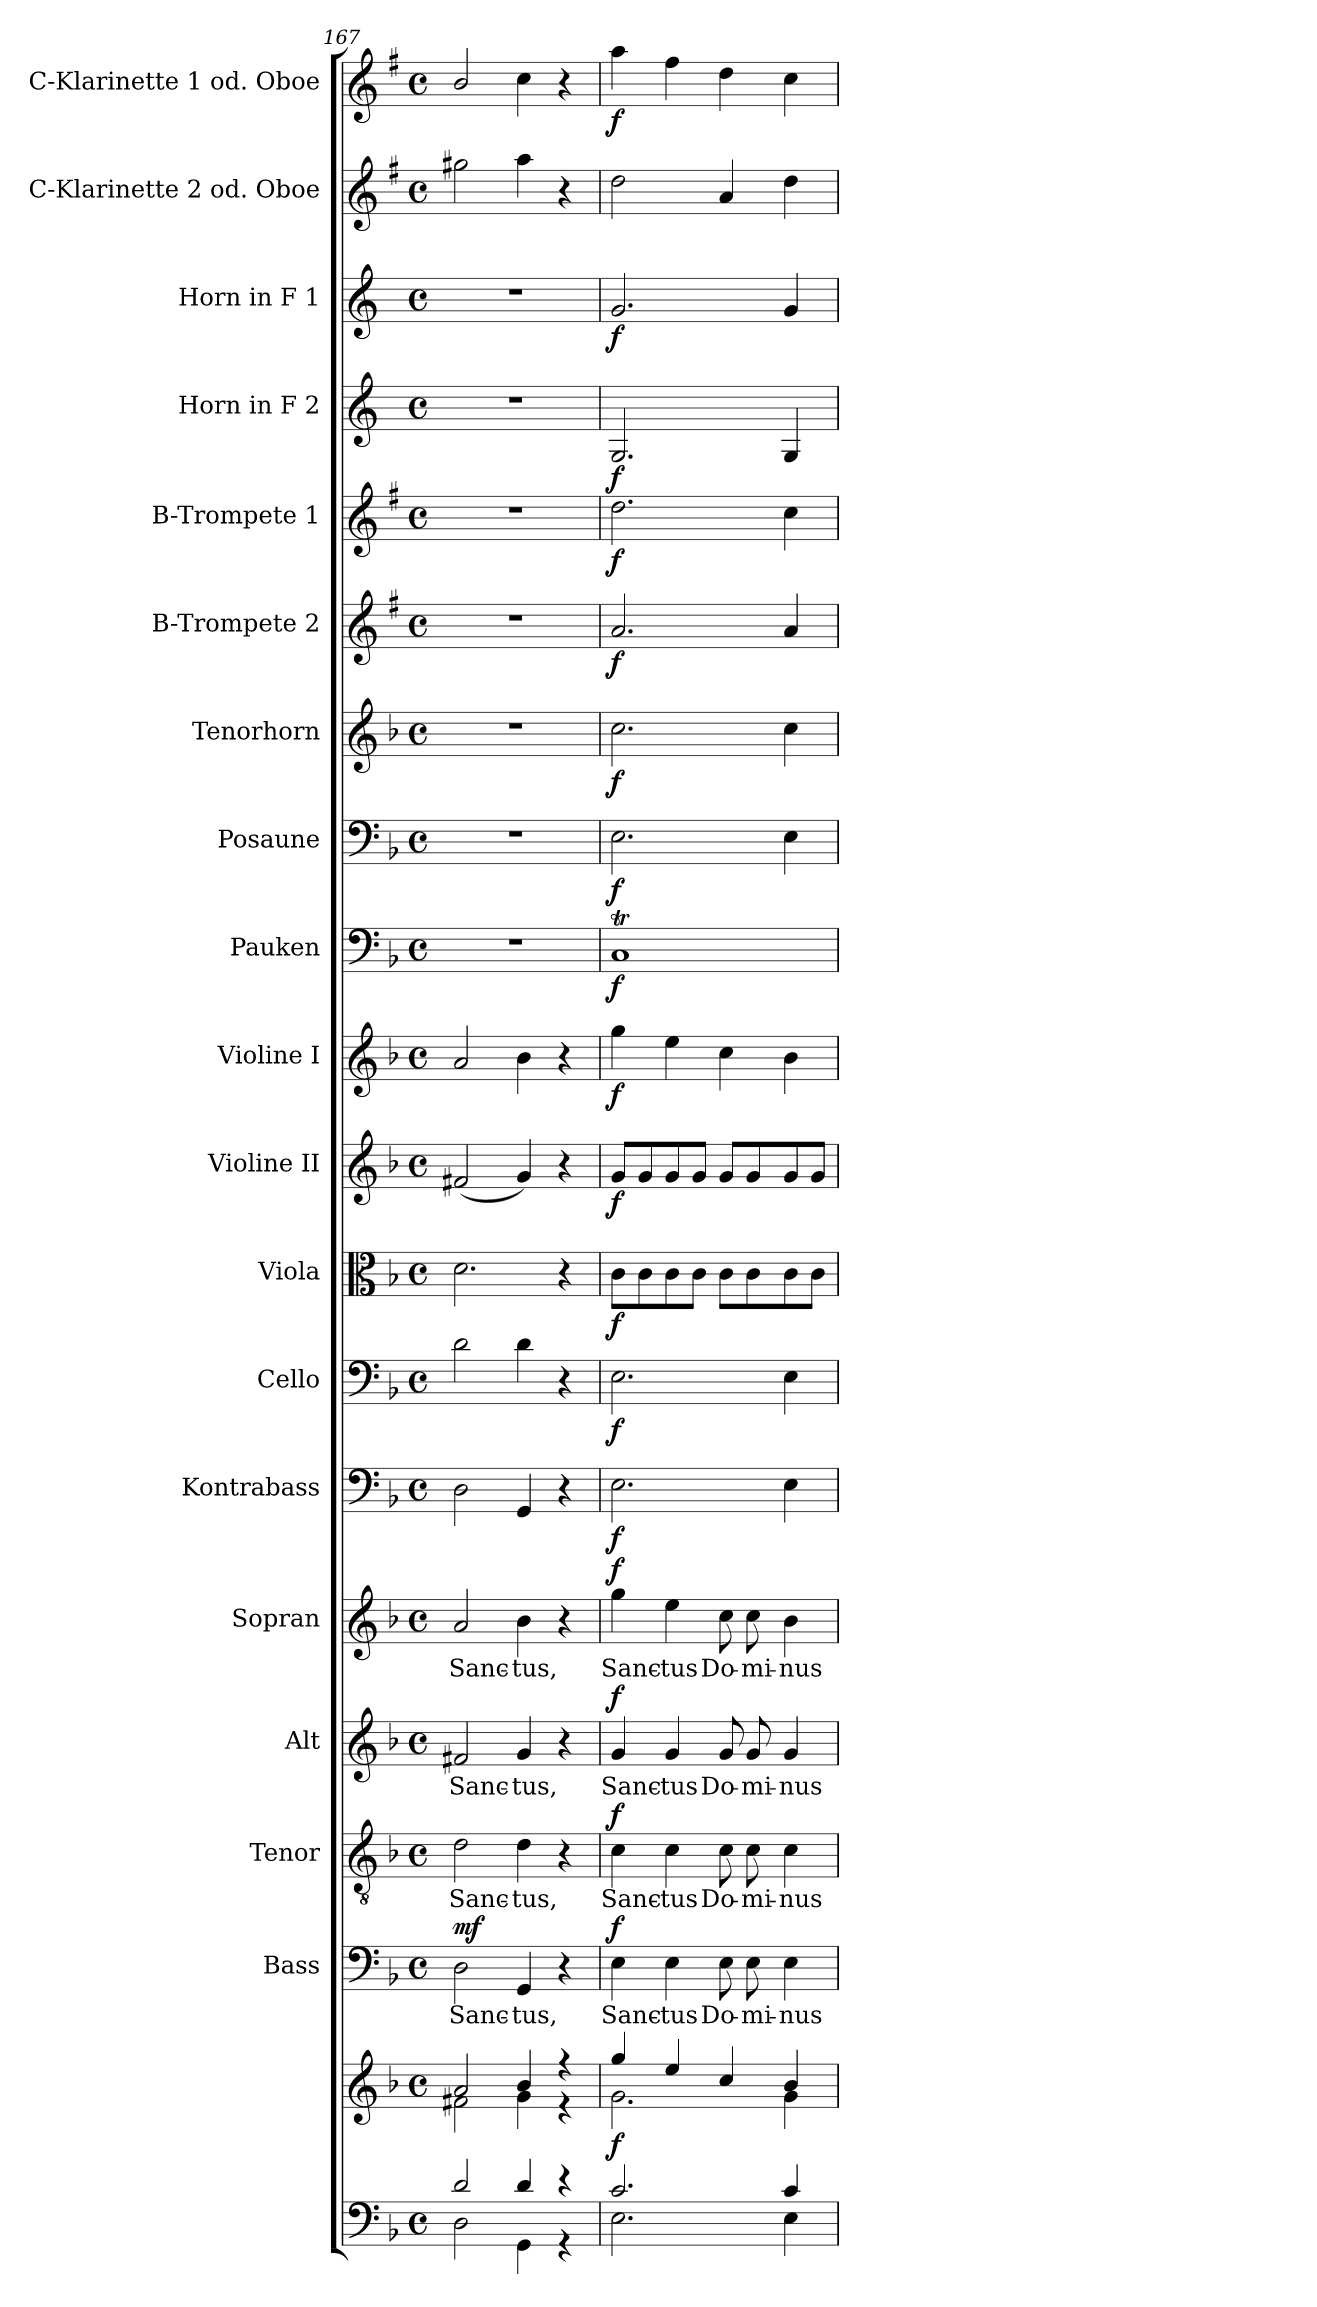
**kern	**kern	**dynam	**kern	**text	**dynam	**kern	**text	**dynam	**kern	**text	**dynam	**kern	**text	**dynam	**kern	**dynam	**kern	**dynam	**kern	**dynam	**kern	**dynam	**kern	**dynam	**kern	**dynam	**kern	**dynam	**kern	**dynam	**kern	**dynam	**kern	**dynam	**kern	**dynam	**kern	**dynam	**kern	**kern	**dynam
*part19	*part19	*part19	*part18	*part18	*part18	*part17	*part17	*part17	*part16	*part16	*part16	*part15	*part15	*part15	*part14	*part14	*part13	*part13	*part12	*part12	*part11	*part11	*part10	*part10	*part9	*part9	*part8	*part8	*part7	*part7	*part6	*part6	*part5	*part5	*part4	*part4	*part3	*part3	*part2	*part1	*part1
*staff20	*staff19	*staff19/20	*staff18	*staff18	*staff18	*staff17	*staff17	*staff17	*staff16	*staff16	*staff16	*staff15	*staff15	*staff15	*staff14	*staff14	*staff13	*staff13	*staff12	*staff12	*staff11	*staff11	*staff10	*staff10	*staff9	*staff9	*staff8	*staff8	*staff7	*staff7	*staff6	*staff6	*staff5	*staff5	*staff4	*staff4	*staff3	*staff3	*staff2	*staff1	*staff1
*	*	*	*I"Bass	*	*	*I"Tenor	*	*	*I"Alt	*	*	*I"Sopran	*	*	*I"Kontrabass	*	*I"Cello	*	*I"Viola	*	*I"Violine II	*	*I"Violine I	*	*I"Pauken	*	*I"Posaune	*	*I"Tenorhorn	*	*I"B-Trompete 2	*	*I"B-Trompete 1	*	*I"Horn in F 2	*	*I"Horn in F 1	*	*I"C-Klarinette 2 od. Oboe	*I"C-Klarinette 1 od. Oboe	*
*	*	*	*I'B.	*	*	*I'T.	*	*	*I'A.	*	*	*I'S.	*	*	*I'Kb.	*	*	*	*I'Vla.	*	*I'Vl. II	*	*I'Vl. I	*	*I'Pk.	*	*I'Pos.	*	*I'T. Hrn.	*	*I'B Trp. 2	*	*I'B Trp. 1	*	*	*	*	*	*I'C Kl. 2	*I'C Kl. 1	*
*clefF4	*clefG2	*	*clefF4	*	*	*clefGv2	*	*	*clefG2	*	*	*clefG2	*	*	*clefF4	*	*clefF4	*	*clefC3	*	*clefG2	*	*clefG2	*	*clefF4	*	*clefF4	*	*clefG2	*	*clefG2	*	*clefG2	*	*clefG2	*	*clefG2	*	*clefG2	*clefG2	*
*	*	*	*	*	*	*	*	*	*	*	*	*	*	*	*ITrd7c12	*	*	*	*	*	*	*	*	*	*	*	*	*	*ITrd8c14	*	*ITrd1c2	*	*ITrd1c2	*	*ITrd4c7	*	*ITrd4c7	*	*ITrd1c2	*ITrd1c2	*
*k[b-]	*k[b-]	*	*k[b-]	*	*	*k[b-]	*	*	*k[b-]	*	*	*k[b-]	*	*	*k[b-]	*	*k[b-]	*	*k[b-]	*	*k[b-]	*	*k[b-]	*	*k[b-]	*	*k[b-]	*	*k[b-]	*	*k[b-]	*	*k[b-]	*	*k[b-]	*	*k[b-]	*	*k[b-]	*k[b-]	*
*F:	*F:	*	*F:	*	*	*F:	*	*	*F:	*	*	*F:	*	*	*F:	*	*F:	*	*F:	*	*F:	*	*F:	*	*F:	*	*F:	*	*F:	*	*F:	*	*F:	*	*F:	*	*F:	*	*F:	*F:	*
*M4/4	*M4/4	*	*M4/4	*	*	*M4/4	*	*	*M4/4	*	*	*M4/4	*	*	*M4/4	*	*M4/4	*	*M4/4	*	*M4/4	*	*M4/4	*	*M4/4	*	*M4/4	*	*M4/4	*	*M4/4	*	*M4/4	*	*M4/4	*	*M4/4	*	*M4/4	*M4/4	*
*met(c)	*met(c)	*	*met(c)	*	*	*met(c)	*	*	*met(c)	*	*	*met(c)	*	*	*met(c)	*	*met(c)	*	*met(c)	*	*met(c)	*	*met(c)	*	*met(c)	*	*met(c)	*	*met(c)	*	*met(c)	*	*met(c)	*	*met(c)	*	*met(c)	*	*met(c)	*met(c)	*
=167	=167	=167	=167	=167	=167	=167	=167	=167	=167	=167	=167	=167	=167	=167	=167	=167	=167	=167	=167	=167	=167	=167	=167	=167	=167	=167	=167	=167	=167	=167	=167	=167	=167	=167	=167	=167	=167	=167	=167	=167	=167
*^	*^	*	*	*	*	*	*	*	*	*	*	*	*	*	*	*	*	*	*	*	*	*	*	*	*	*	*	*	*	*	*	*	*	*	*	*	*	*	*	*	*
!	!	!	!	!	!	!LO:LY:b	!LO:DY:a	!	!LO:LY:b	!	!	!LO:LY:b	!	!	!LO:LY:b	!	!	!	!	!	!	!	!	!	!	!	!	!	!	!	!	!	!	!	!	!	!	!	!	!	!	!	!
2d/	2D\	2a/	2f#X\	.	2D\	Sanc-	mf	2d\	Sanc-	.	2f#X/	Sanc-	.	2a/	Sanc-	.	2DD\	.	2d\	.	2.d\	.	(<2f#X/	.	2a/	.	1r	.	1r	.	1r	.	1r	.	1r	.	1r	.	1r	.	2ff#X\	2a/	.
!	!	!	!	!	!	!LO:LY:b	!	!	!LO:LY:b	!	!	!LO:LY:b	!	!	!LO:LY:b	!	!	!	!	!	!	!	!	!	!	!	!	!	!	!	!	!	!	!	!	!	!	!	!	!	!	!	!
4d/	4GG\	4b-/	4g\	.	4GG/	-tus,	.	4d\	-tus,	.	4g/	-tus,	.	4b-\	-tus,	.	4GGG/	.	4d\	.	.	.	4g/)	.	4b-\	.	.	.	.	.	.	.	.	.	.	.	.	.	.	.	4gg\	4b-\	.
4r	4r	4r	4r	.	4r	.	.	4r	.	.	4r	.	.	4r	.	.	4r	.	4r	.	4r	.	4r	.	4r	.	.	.	.	.	.	.	.	.	.	.	.	.	.	.	4r	4r	.
=168	=168	=168	=168	=168	=168	=168	=168	=168	=168	=168	=168	=168	=168	=168	=168	=168	=168	=168	=168	=168	=168	=168	=168	=168	=168	=168	=168	=168	=168	=168	=168	=168	=168	=168	=168	=168	=168	=168	=168	=168	=168	=168	=168
!	!	!	!	!LO:DY:b	!	!LO:LY:b	!LO:DY:a	!	!LO:LY:b	!LO:DY:a	!	!LO:LY:b	!LO:DY:a	!	!LO:LY:b	!LO:DY:a	!	!LO:DY:b	!	!LO:DY:b	!	!LO:DY:b	!	!LO:DY:b	!	!LO:DY:b	!	!LO:DY:b	!	!LO:DY:b	!	!LO:DY:b	!	!LO:DY:b	!	!LO:DY:b	!	!LO:DY:b	!	!LO:DY:b	!	!	!LO:DY:b
2.c/	2.E\	4gg/	2.g\	f	4E\	Sanc-	f	4c\	Sanc-	f	4g/	Sanc-	f	4gg\	Sanc-	f	2.EE\	f	2.E\	f	8c\L	f	8g/L	f	4gg\	f	1CT	f	2.E\	f	2.c\	f	2.g/	f	2.cc\	f	2.C/	f	2.c/	f	2cc\	4gg\	f
.	.	.	.	.	.	.	.	.	.	.	.	.	.	.	.	.	.	.	.	.	8c\	.	8g/	.	.	.	.	.	.	.	.	.	.	.	.	.	.	.	.	.	.	.	.
!	!	!	!	!	!	!LO:LY:b	!	!	!LO:LY:b	!	!	!LO:LY:b	!	!	!LO:LY:b	!	!	!	!	!	!	!	!	!	!	!	!	!	!	!	!	!	!	!	!	!	!	!	!	!	!	!	!
.	.	4ee/	.	.	4E\	-tus	.	4c\	-tus	.	4g/	-tus	.	4ee\	-tus	.	.	.	.	.	8c\	.	8g/	.	4ee\	.	.	.	.	.	.	.	.	.	.	.	.	.	.	.	.	4ee\	.
.	.	.	.	.	.	.	.	.	.	.	.	.	.	.	.	.	.	.	.	.	8c\J	.	8g/J	.	.	.	.	.	.	.	.	.	.	.	.	.	.	.	.	.	.	.	.
!	!	!	!	!	!	!LO:LY:b	!	!	!LO:LY:b	!	!	!LO:LY:b	!	!	!LO:LY:b	!	!	!	!	!	!	!	!	!	!	!	!	!	!	!	!	!	!	!	!	!	!	!	!	!	!	!	!
.	.	4cc/	.	.	8E\	Do-	.	8c\	Do-	.	8g/	Do-	.	8cc\	Do-	.	.	.	.	.	8c\L	.	8g/L	.	4cc\	.	.	.	.	.	.	.	.	.	.	.	.	.	.	.	4g/	4cc\	.
!	!	!	!	!	!	!LO:LY:b	!	!	!LO:LY:b	!	!	!LO:LY:b	!	!	!LO:LY:b	!	!	!	!	!	!	!	!	!	!	!	!	!	!	!	!	!	!	!	!	!	!	!	!	!	!	!	!
.	.	.	.	.	8E\	-mi-	.	8c\	-mi-	.	8g/	-mi-	.	8cc\	-mi-	.	.	.	.	.	8c\	.	8g/	.	.	.	.	.	.	.	.	.	.	.	.	.	.	.	.	.	.	.	.
!	!	!	!	!	!	!LO:LY:b	!	!	!LO:LY:b	!	!	!LO:LY:b	!	!	!LO:LY:b	!	!	!	!	!	!	!	!	!	!	!	!	!	!	!	!	!	!	!	!	!	!	!	!	!	!	!	!
4c/	4E\	4b-/	4g\	.	4E\	-nus	.	4c\	-nus	.	4g/	-nus	.	4b-\	-nus	.	4EE\	.	4E\	.	8c\	.	8g/	.	4b-\	.	.	.	4E\	.	4c\	.	4g/	.	4b-\	.	4C/	.	4c/	.	4cc\	4b-\	.
.	.	.	.	.	.	.	.	.	.	.	.	.	.	.	.	.	.	.	.	.	8c\J	.	8g/J	.	.	.	.	.	.	.	.	.	.	.	.	.	.	.	.	.	.	.	.
*v	*v	*	*	*	*	*	*	*	*	*	*	*	*	*	*	*	*	*	*	*	*	*	*	*	*	*	*	*	*	*	*	*	*	*	*	*	*	*	*	*	*	*	*
*	*v	*v	*	*	*	*	*	*	*	*	*	*	*	*	*	*	*	*	*	*	*	*	*	*	*	*	*	*	*	*	*	*	*	*	*	*	*	*	*	*	*	*
=	=	=	=	=	=	=	=	=	=	=	=	=	=	=	=	=	=	=	=	=	=	=	=	=	=	=	=	=	=	=	=	=	=	=	=	=	=	=	=	=	=
*-	*-	*-	*-	*-	*-	*-	*-	*-	*-	*-	*-	*-	*-	*-	*-	*-	*-	*-	*-	*-	*-	*-	*-	*-	*-	*-	*-	*-	*-	*-	*-	*-	*-	*-	*-	*-	*-	*-	*-	*-	*-
